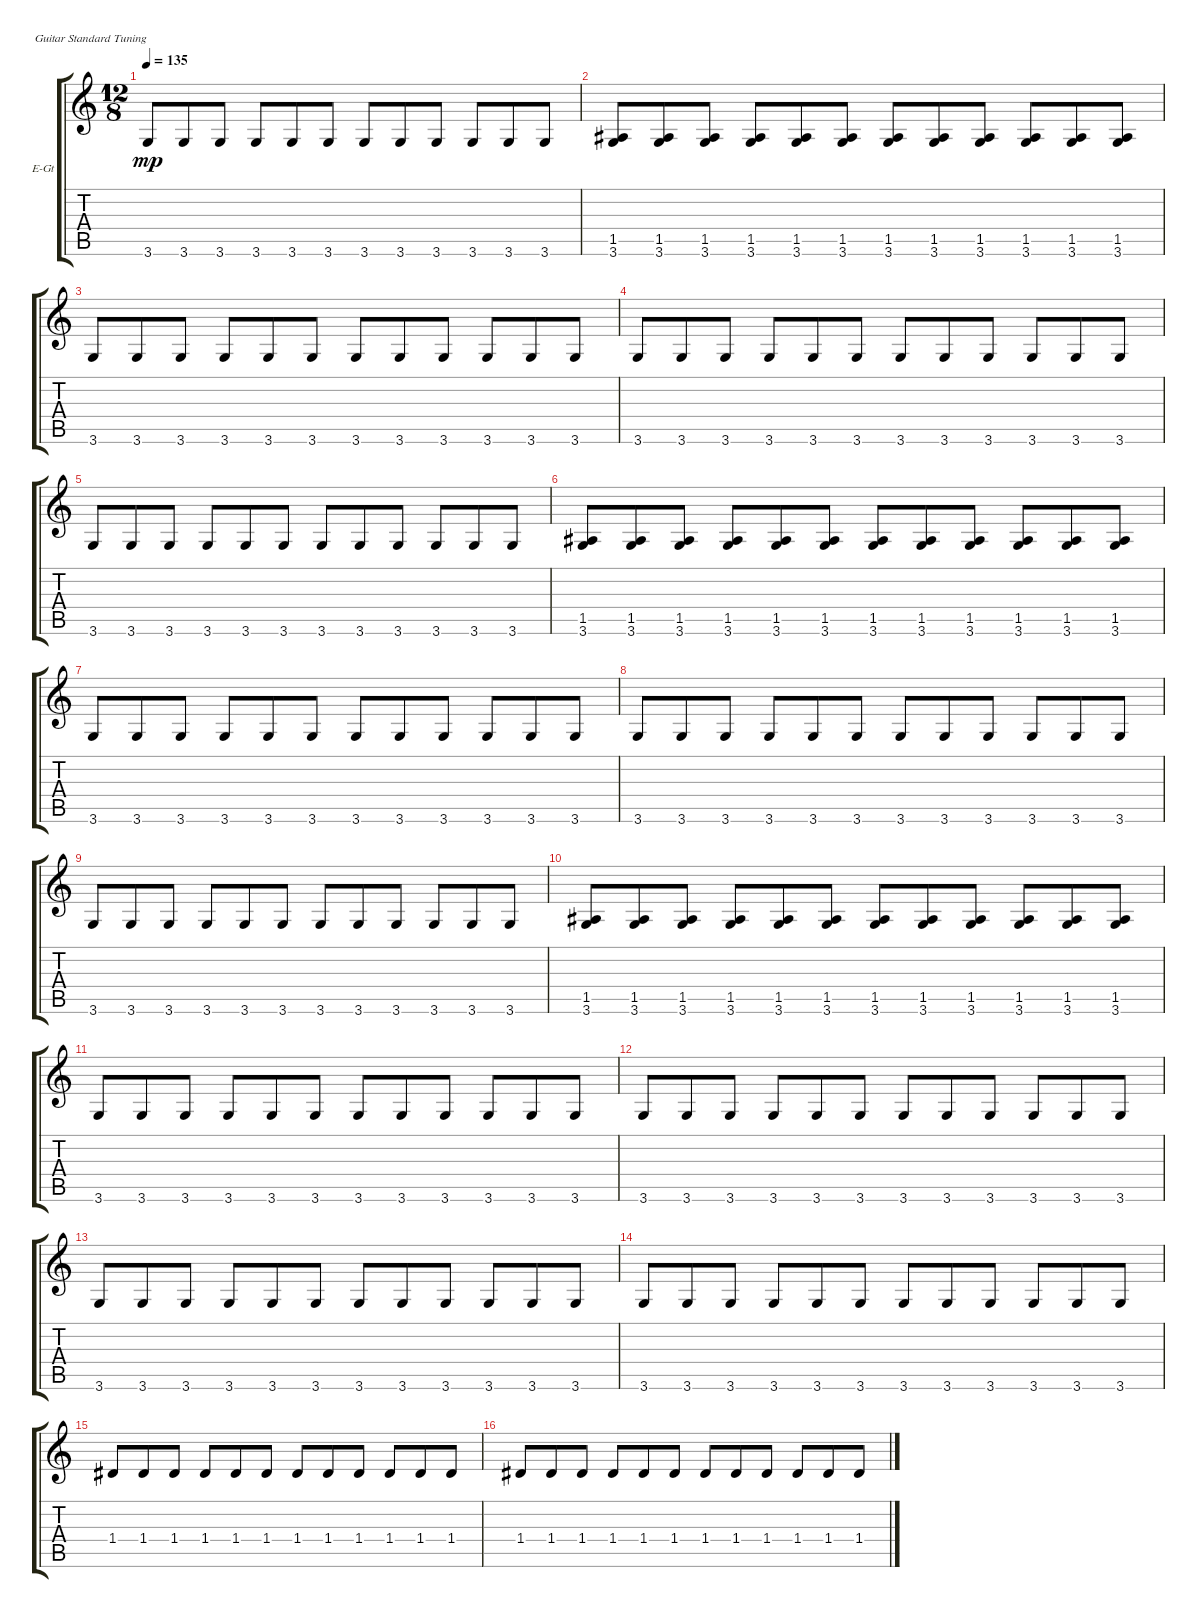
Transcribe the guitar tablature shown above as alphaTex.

\bracketExtendMode groupsimilarinstruments
\firstSystemTrackNameOrientation horizontal
\otherSystemsTrackNameOrientation horizontal
\track ("Rhythm Guitar I (David Gilmour)" "E-Gt") {instrument electricguitarclean}
\staff {score tabs}
\tuning (E4 B3 G3 D3 A2 E2)
\ts (12 8)
\tempo 135
\clef g2
\ks c
3.6.8{dy mp} 3.6.8 3.6.8 3.6.8 3.6.8 3.6.8 3.6.8 3.6.8 3.6.8 3.6.8 3.6.8 3.6.8 |
(3.6 1.5).8 (3.6 1.5).8 (3.6 1.5).8 (3.6 1.5).8 (3.6 1.5).8 (3.6 1.5).8 (3.6 1.5).8 (3.6 1.5).8 (3.6 1.5).8 (3.6 1.5).8 (3.6 1.5).8 (3.6 1.5).8 |
3.6.8 3.6.8 3.6.8 3.6.8 3.6.8 3.6.8 3.6.8 3.6.8 3.6.8 3.6.8 3.6.8 3.6.8 |
3.6.8 3.6.8 3.6.8 3.6.8 3.6.8 3.6.8 3.6.8 3.6.8 3.6.8 3.6.8 3.6.8 3.6.8 |
3.6.8 3.6.8 3.6.8 3.6.8 3.6.8 3.6.8 3.6.8 3.6.8 3.6.8 3.6.8 3.6.8 3.6.8 |
(3.6 1.5).8 (3.6 1.5).8 (3.6 1.5).8 (3.6 1.5).8 (3.6 1.5).8 (3.6 1.5).8 (3.6 1.5).8 (3.6 1.5).8 (3.6 1.5).8 (3.6 1.5).8 (3.6 1.5).8 (3.6 1.5).8 |
3.6.8 3.6.8 3.6.8 3.6.8 3.6.8 3.6.8 3.6.8 3.6.8 3.6.8 3.6.8 3.6.8 3.6.8 |
3.6.8 3.6.8 3.6.8 3.6.8 3.6.8 3.6.8 3.6.8 3.6.8 3.6.8 3.6.8 3.6.8 3.6.8 |
3.6.8 3.6.8 3.6.8 3.6.8 3.6.8 3.6.8 3.6.8 3.6.8 3.6.8 3.6.8 3.6.8 3.6.8 |
(3.6 1.5).8 (3.6 1.5).8 (3.6 1.5).8 (3.6 1.5).8 (3.6 1.5).8 (3.6 1.5).8 (3.6 1.5).8 (3.6 1.5).8 (3.6 1.5).8 (3.6 1.5).8 (3.6 1.5).8 (3.6 1.5).8 |
3.6.8 3.6.8 3.6.8 3.6.8 3.6.8 3.6.8 3.6.8 3.6.8 3.6.8 3.6.8 3.6.8 3.6.8 |
3.6.8 3.6.8 3.6.8 3.6.8 3.6.8 3.6.8 3.6.8 3.6.8 3.6.8 3.6.8 3.6.8 3.6.8 |
3.6.8 3.6.8 3.6.8 3.6.8 3.6.8 3.6.8 3.6.8 3.6.8 3.6.8 3.6.8 3.6.8 3.6.8 |
3.6.8 3.6.8 3.6.8 3.6.8 3.6.8 3.6.8 3.6.8 3.6.8 3.6.8 3.6.8 3.6.8 3.6.8 |
1.4.8 1.4.8 1.4.8 1.4.8 1.4.8 1.4.8 1.4.8 1.4.8 1.4.8 1.4.8 1.4.8 1.4.8 |
1.4.8 1.4.8 1.4.8 1.4.8 1.4.8 1.4.8 1.4.8 1.4.8 1.4.8 1.4.8 1.4.8 1.4.8
